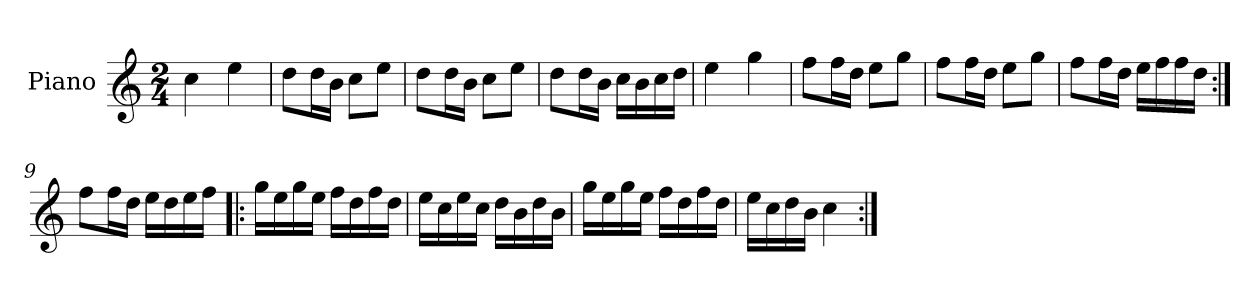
**kern
*part1
*staff1
*I"Piano
*I'Pno.
*clefG2
*k[]
*M2/4
=1
4cc\
4ee\
=2
8dd\L
16dd\L
16b\JJ
8cc\L
8ee\J
=3
8dd\L
16dd\L
16b\JJ
8cc\L
8ee\J
=4
8dd\L
16dd\L
16b\JJ
16cc\LL
16b\
16cc\
16dd\JJ
=5
4ee\
4gg\
=6
8ff\L
16ff\L
16dd\JJ
8ee\L
8gg\J
=7
8ff\L
16ff\L
16dd\JJ
8ee\L
8gg\J
=8
8ff\L
16ff\L
16dd\JJ
16ee\LL
16ff\
16ff\
16dd\JJ
=9:|!
8ff\L
16ff\L
16dd\JJ
16ee\LL
16dd\
16ee\
16ff\JJ
=10!|:
16gg\LL
16ee\
16gg\
16ee\JJ
16ff\LL
16dd\
16ff\
16dd\JJ
=11
16ee\LL
16cc\
16ee\
16cc\JJ
16dd\LL
16b\
16dd\
16b\JJ
=12
16gg\LL
16ee\
16gg\
16ee\JJ
16ff\LL
16dd\
16ff\
16dd\JJ
=13
16ee\LL
16cc\
16dd\
16b\JJ
4cc\
=:|!
*-
